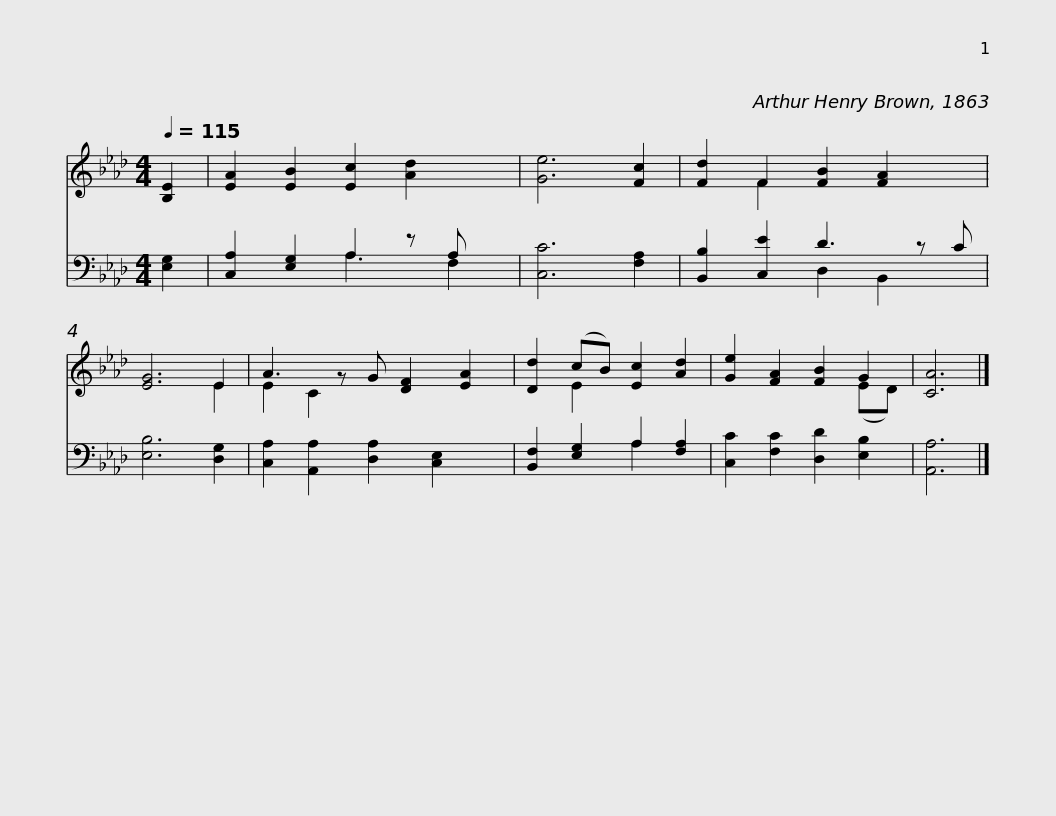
X:1
%%score ( 1 2 ) ( 3 4 )
L:1/8
Q:1/4=115
M:4/4
I:linebreak $
K:Ab
V:1 treble
V:2 treble
V:3 bass
V:4 bass
V:1
 [B,E]2 | [EA]2 [EB]2 [Ec]2 [Ad]2 x | [Ge]6 [Fc]2 | [Fd]2 F2 [FB]2 [FA]2 x | [EG]6 E2 | %5
 A3 z G [DF]2 [EA]2 | [Dd]2 (cB) [Ec]2 [Ad]2 |$ [Ge]2 [FA]2 [FB]2 G2 | [CA]6 |] %9
V:2
 x2 | x9 | x8 | x2 F2 x5 | x6 E2 | %5
 E2 C2 x5 | x2 E2 x4 |$ x6 (ED) | x6 |] %9
V:3
 [E,G,]2 | [C,A,]2 [E,G,]2 A,2 z A, x | [C,C]6 [F,A,]2 | [B,,B,]2 [C,E]2 D3 z C | [E,B,]6 [D,G,]2 | %5
 [C,A,]2 [A,,A,]2 [D,A,]2 [C,E,]2 x | [B,,F,]2 [E,G,]2 A,2 [F,A,]2 |$ [C,C]2 [F,C]2 [D,D]2 [E,B,]2 | [A,,A,]6 |] %9
V:4
 x2 | x4 A,3 F,2 | x8 | x4 D,2 B,,2 x | x8 | %5
 x9 | x4 A,2 x2 |$ x8 | x6 |] %9
